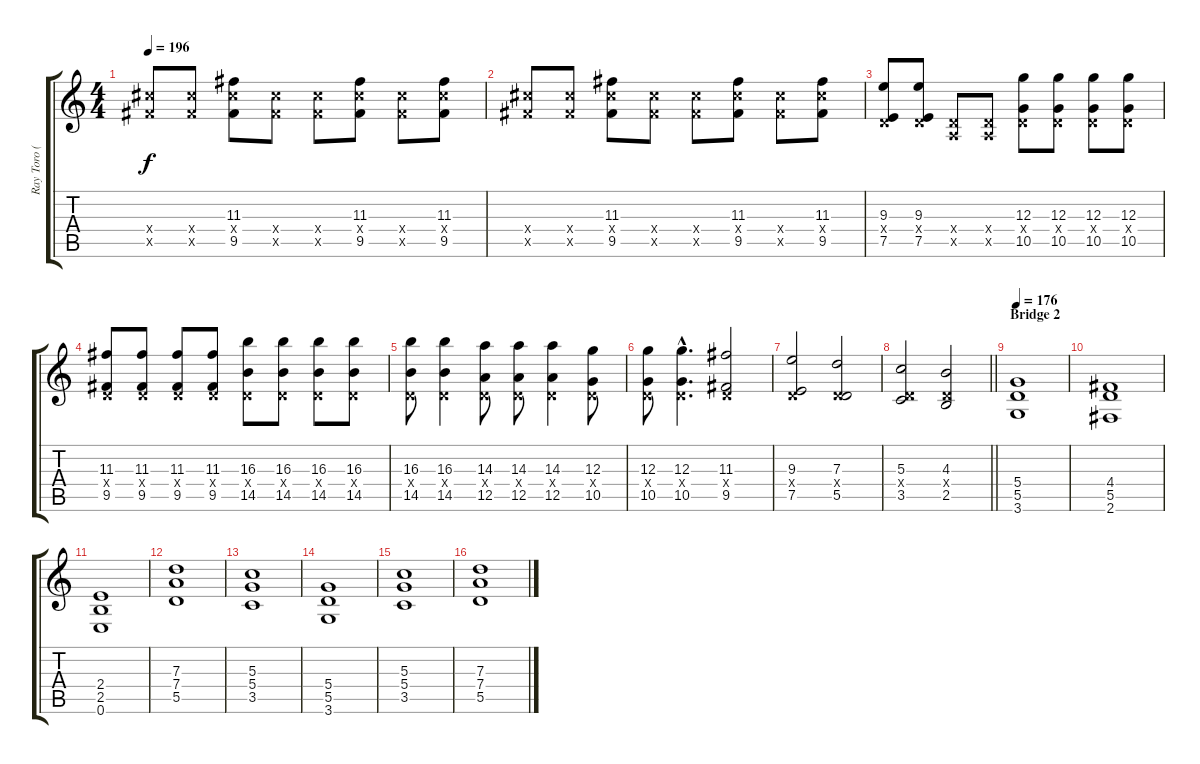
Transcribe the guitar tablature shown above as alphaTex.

\track ("Ray Toro (lead guitar)" "Ray Toro (") {instrument electricguitarmuted}
\staff {score tabs}
\tuning (E4 B3 G3 D3 A2 E2) {hide}
\ts (4 4)
\tempo 196
\clef g2
\ks c
(11.4{x} 9.5{x}).8{dy f} (11.4{x} 9.5{x}).8 (11.3 11.4{x} 9.5).8 (11.4{x} 9.5{x}).8 (11.4{x} 9.5{x}).8 (11.3 11.4{x} 9.5).8 (11.4{x} 9.5{x}).8 (11.3 11.4{x} 9.5).8 |
(11.4{x} 9.5{x}).8 (11.4{x} 9.5{x}).8 (11.3 11.4{x} 9.5).8 (11.4{x} 9.5{x}).8 (11.4{x} 9.5{x}).8 (11.3 11.4{x} 9.5).8 (11.4{x} 9.5{x}).8 (11.3 11.4{x} 9.5).8 |
(9.3 0.4{x} 7.5).8 (9.3 0.4{x} 7.5).8 (0.4{x} 0.5{x}).8 (0.4{x} 0.5{x}).8 (12.3 0.4{x} 10.5).8 (12.3 0.4{x} 10.5).8 (12.3 0.4{x} 10.5).8 (12.3 0.4{x} 10.5).8 |
(11.3 0.4{x} 9.5).8 (11.3 0.4{x} 9.5).8 (11.3 0.4{x} 9.5).8 (11.3 0.4{x} 9.5).8 (16.3 0.4{x} 14.5).8 (16.3 0.4{x} 14.5).8 (16.3 0.4{x} 14.5).8 (16.3 0.4{x} 14.5).8 |
(16.3 0.4{x} 14.5).8 (16.3 0.4{x} 14.5).4 (14.3 0.4{x} 12.5).8 (14.3 0.4{x} 12.5).8 (14.3 0.4{x} 12.5).4 (12.3 0.4{x} 10.5).8 |
(12.3 0.4{x} 10.5).8 (12.3{hac} 0.4{hac x} 10.5{hac}).4{d} (11.3 0.4{x} 9.5).2 |
(9.3 0.4{x} 7.5).2 (7.3 0.4{x} 5.5).2 |
\barLineRight lightlight
(5.3 0.4{x} 3.5).2 (4.3 0.4{x} 2.5).2 |
\section ("" "Bridge 2")
\tempo 176
(5.4 5.5 3.6).1 |
(4.4 5.5 2.6).1 |
(2.4 2.5 0.6).1 |
(7.3 7.4 5.5).1 |
(5.3 5.4 3.5).1 |
(5.4 5.5 3.6).1 |
(5.3 5.4 3.5).1 |
(7.3 7.4 5.5).1
